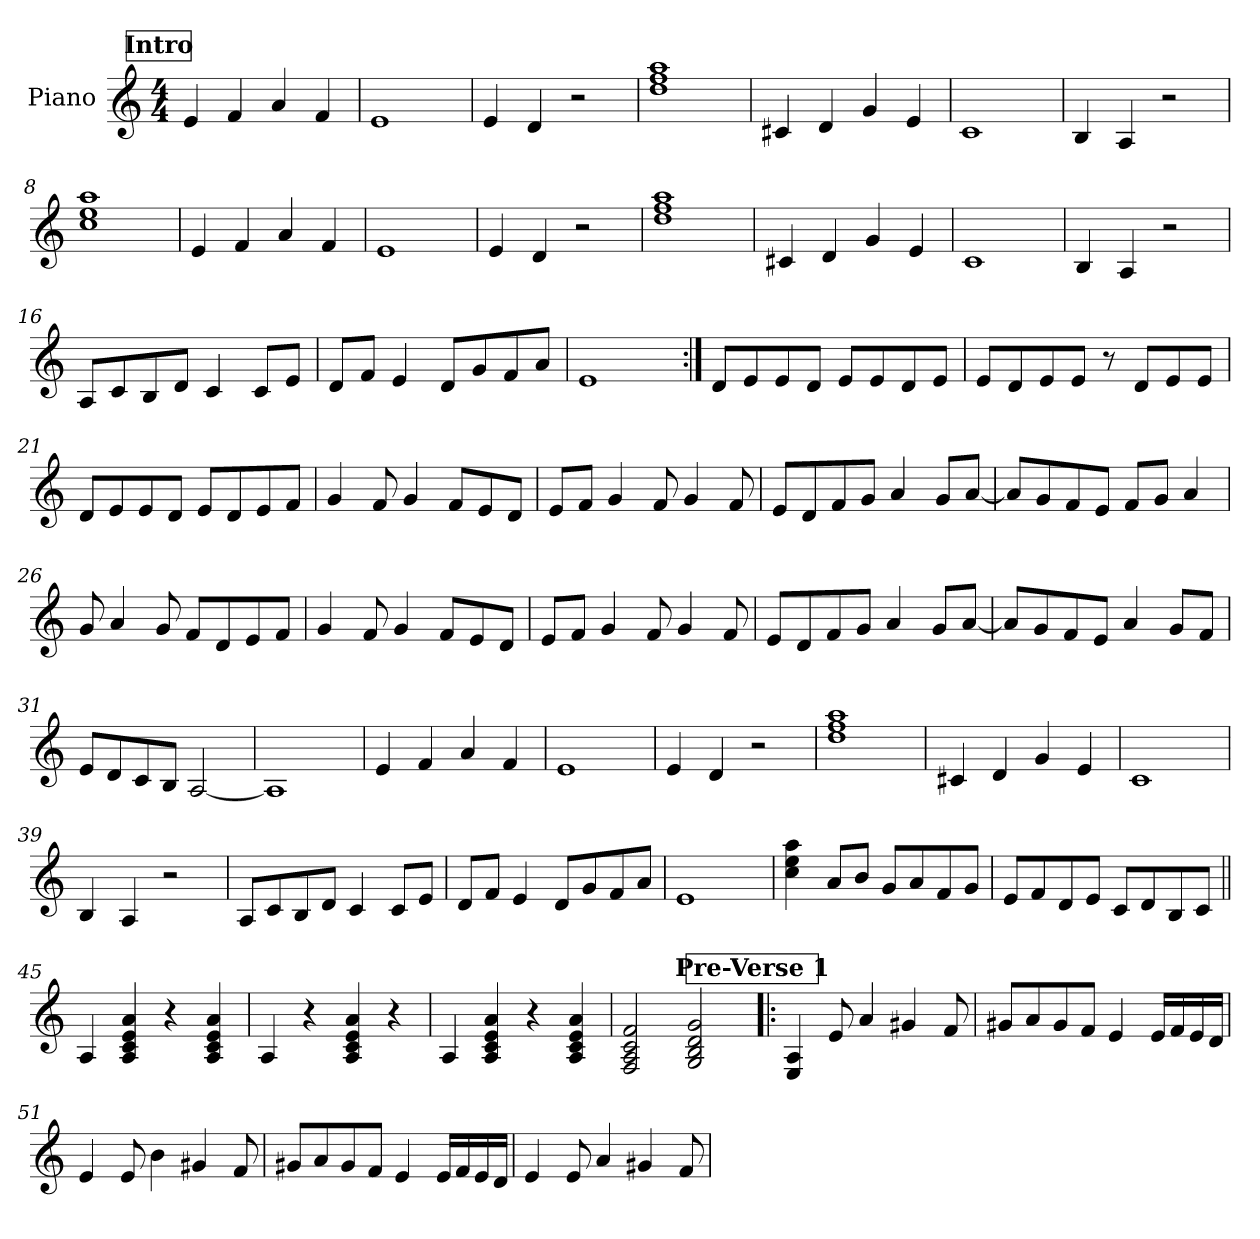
**kern
*part1
*staff1
*I"Piano
*I'Pno.
*clefG2
*k[]
*M4/4
*MM160
!!LO:REH:place=s1:a:B:fs=14:t=Intro
=1
4e/
4f/
4a/
4f/
=2
1e
=3
4e/
4d/
2r
=4
1dd 1ff 1aa
=5
4c#X/
4d/
4g/
4e/
=6
1c
=7
4B/
4A/
2r
=8
1cc 1ee 1aa
=9
4e/
4f/
4a/
4f/
=10
1e
=11
4e/
4d/
2r
=12
1dd 1ff 1aa
!!LO:LB:g=z
=13
4c#X/
4d/
4g/
4e/
=14
1c
=15
4B/
4A/
2r
=16
8A/L
8c/
8B/
8d/J
4c/
8c/L
8e/J
=17
8d/L
8f/J
4e/
8d/L
8g/
8f/
8a/J
=18
1e
!!LO:LB:g=z
=19:|!
8d/L
8e/
8e/
8d/J
8e/L
8e/
8d/
8e/J
=20
8e/L
8d/
8e/
8e/J
8r
8d/L
8e/
8e/J
=21
8d/L
8e/
8e/
8d/J
8e/L
8d/
8e/
8f/J
=22
4g/
8f/
4g/
8f/L
8e/
8d/J
=23
8e/L
8f/J
4g/
8f/
4g/
8f/
!!LO:LB:g=z
=24
8e/L
8d/
8f/
8g/J
4a/
8g/L
[8a/J
=25
8a/L]
8g/
8f/
8e/J
8f/L
8g/J
4a/
=26
8g/
4a/
8g/
8f/L
8d/
8e/
8f/J
=27
4g/
8f/
4g/
8f/L
8e/
8d/J
=28
8e/L
8f/J
4g/
8f/
4g/
8f/
!!LO:LB:g=z
=29
8e/L
8d/
8f/
8g/J
4a/
8g/L
[8a/J
=30
8a/L]
8g/
8f/
8e/J
4a/
8g/L
8f/J
=31
8e/L
8d/
8c/
8B/J
[2A/
=32
1A]
!!LO:LB:g=z
=33
4e/
4f/
4a/
4f/
=34
1e
=35
4e/
4d/
2r
=36
1dd 1ff 1aa
=37
4c#X/
4d/
4g/
4e/
=38
1c
=39
4B/
4A/
2r
!!LO:LB:g=z
=40
8A/L
8c/
8B/
8d/J
4c/
8c/L
8e/J
=41
8d/L
8f/J
4e/
8d/L
8g/
8f/
8a/J
=42
1e
=43
4cc\ 4ee\ 4aa\
8a/L
8b/J
8g/L
8a/
8f/
8g/J
=44
8e/L
8f/
8d/
8e/J
8c/L
8d/
8B/
8c/J
!!LO:LB:g=z
=45||
4A/
4A/ 4c/ 4e/ 4a/
4r
4A/ 4c/ 4e/ 4a/
=46
4A/
4r
4A/ 4c/ 4e/ 4a/
4r
=47
4A/
4A/ 4c/ 4e/ 4a/
4r
4A/ 4c/ 4e/ 4a/
=48
2F/ 2A/ 2c/ 2f/
2G/ 2B/ 2d/ 2g/
!!LO:LB:g=z
!!LO:REH:place=s1:a:B:fs=14:t=Pre-Verse 1
=49!|:
4E/ 4A/
8e/
4a/
4g#X/
8f/
=50
8g#X/L
8a/
8g#/
8f/J
4e/
16e/LL
16f/
16e/
16d/JJ
=51
4e/
8e/
4b\
4g#X/
8f/
=52
8g#X/L
8a/
8g#/
8f/J
4e/
16e/LL
16f/
16e/
16d/JJ
=53
4e/
8e/
4a/
4g#X/
8f/
=
*-
